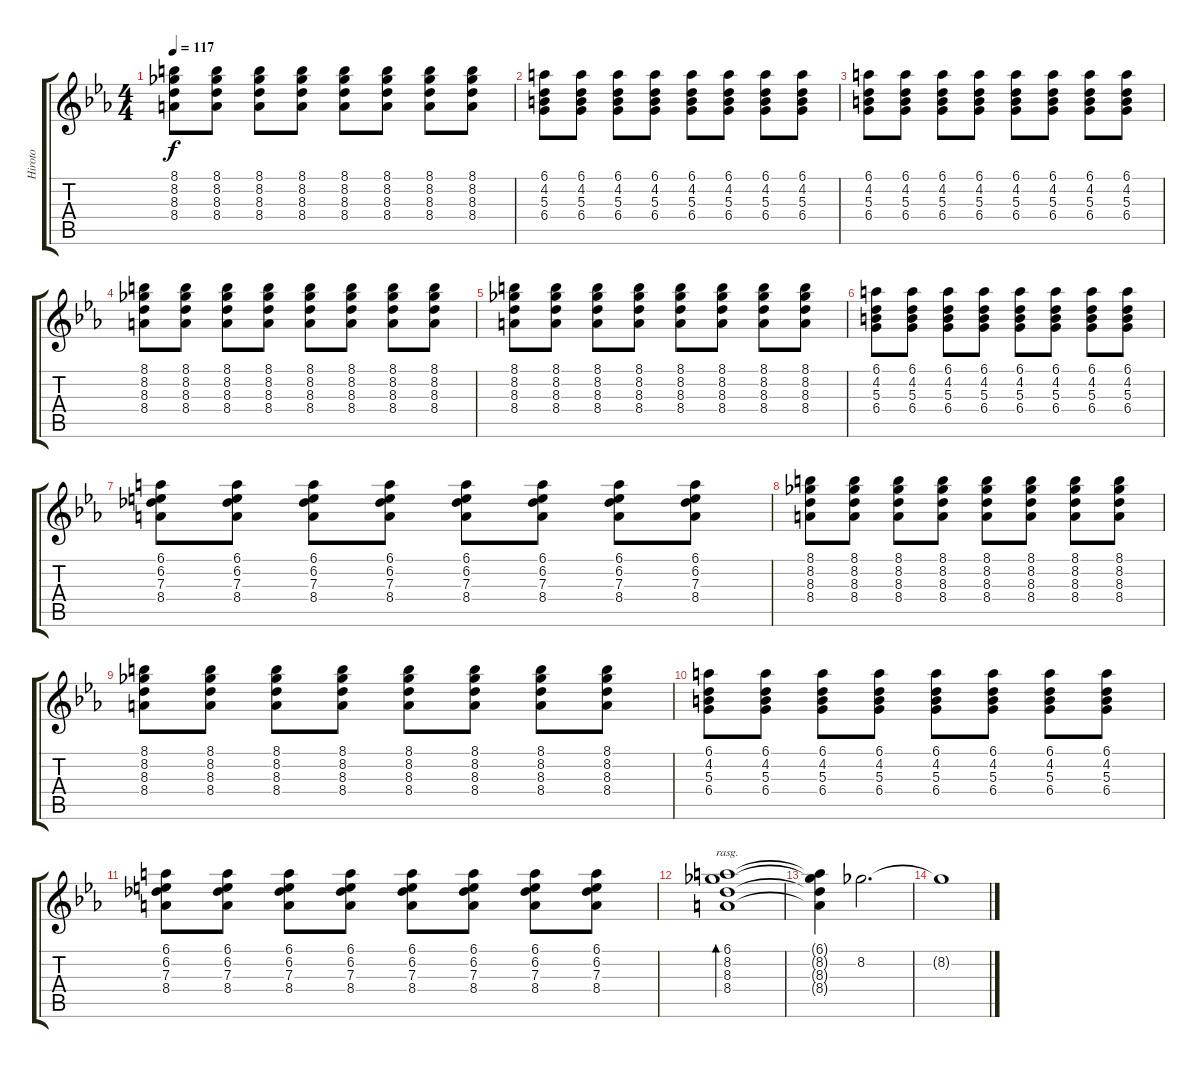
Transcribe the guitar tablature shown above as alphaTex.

\track ("Hiroto" "Hiroto") {instrument distortionguitar}
\staff {score tabs}
\tuning (Eb4 Bb3 Gb3 Db3 Ab2 Eb2) {hide}
\ts (4 4)
\tempo 117
\clef g2
\ks eb
(8.1 8.2 8.3 8.4).8{dy f} (8.1 8.2 8.3 8.4).8 (8.1 8.2 8.3 8.4).8 (8.1 8.2 8.3 8.4).8 (8.1 8.2 8.3 8.4).8 (8.1 8.2 8.3 8.4).8 (8.1 8.2 8.3 8.4).8 (8.1 8.2 8.3 8.4).8 |
(6.1 4.2 5.3 6.4).8 (6.1 4.2 5.3 6.4).8 (6.1 4.2 5.3 6.4).8 (6.1 4.2 5.3 6.4).8 (6.1 4.2 5.3 6.4).8 (6.1 4.2 5.3 6.4).8 (6.1 4.2 5.3 6.4).8 (6.1 4.2 5.3 6.4).8 |
(6.1 4.2 5.3 6.4).8 (6.1 4.2 5.3 6.4).8 (6.1 4.2 5.3 6.4).8 (6.1 4.2 5.3 6.4).8 (6.1 4.2 5.3 6.4).8 (6.1 4.2 5.3 6.4).8 (6.1 4.2 5.3 6.4).8 (6.1 4.2 5.3 6.4).8 |
(8.1 8.2 8.3 8.4).8 (8.1 8.2 8.3 8.4).8 (8.1 8.2 8.3 8.4).8 (8.1 8.2 8.3 8.4).8 (8.1 8.2 8.3 8.4).8 (8.1 8.2 8.3 8.4).8 (8.1 8.2 8.3 8.4).8 (8.1 8.2 8.3 8.4).8 |
(8.1 8.2 8.3 8.4).8 (8.1 8.2 8.3 8.4).8 (8.1 8.2 8.3 8.4).8 (8.1 8.2 8.3 8.4).8 (8.1 8.2 8.3 8.4).8 (8.1 8.2 8.3 8.4).8 (8.1 8.2 8.3 8.4).8 (8.1 8.2 8.3 8.4).8 |
(6.1 4.2 5.3 6.4).8 (6.1 4.2 5.3 6.4).8 (6.1 4.2 5.3 6.4).8 (6.1 4.2 5.3 6.4).8 (6.1 4.2 5.3 6.4).8 (6.1 4.2 5.3 6.4).8 (6.1 4.2 5.3 6.4).8 (6.1 4.2 5.3 6.4).8 |
(6.1 6.2 7.3 8.4).8 (6.1 6.2 7.3 8.4).8 (6.1 6.2 7.3 8.4).8 (6.1 6.2 7.3 8.4).8 (6.1 6.2 7.3 8.4).8 (6.1 6.2 7.3 8.4).8 (6.1 6.2 7.3 8.4).8 (6.1 6.2 7.3 8.4).8 |
(8.1 8.2 8.3 8.4).8 (8.1 8.2 8.3 8.4).8 (8.1 8.2 8.3 8.4).8 (8.1 8.2 8.3 8.4).8 (8.1 8.2 8.3 8.4).8 (8.1 8.2 8.3 8.4).8 (8.1 8.2 8.3 8.4).8 (8.1 8.2 8.3 8.4).8 |
(8.1 8.2 8.3 8.4).8 (8.1 8.2 8.3 8.4).8 (8.1 8.2 8.3 8.4).8 (8.1 8.2 8.3 8.4).8 (8.1 8.2 8.3 8.4).8 (8.1 8.2 8.3 8.4).8 (8.1 8.2 8.3 8.4).8 (8.1 8.2 8.3 8.4).8 |
(6.1 4.2 5.3 6.4).8 (6.1 4.2 5.3 6.4).8 (6.1 4.2 5.3 6.4).8 (6.1 4.2 5.3 6.4).8 (6.1 4.2 5.3 6.4).8 (6.1 4.2 5.3 6.4).8 (6.1 4.2 5.3 6.4).8 (6.1 4.2 5.3 6.4).8 |
(6.1 6.2 7.3 8.4).8 (6.1 6.2 7.3 8.4).8 (6.1 6.2 7.3 8.4).8 (6.1 6.2 7.3 8.4).8 (6.1 6.2 7.3 8.4).8 (6.1 6.2 7.3 8.4).8 (6.1 6.2 7.3 8.4).8 (6.1 6.2 7.3 8.4).8 |
(6.1 8.2 8.3 8.4).1{bd 240 rasg ii} |
(6.1{t} 8.2{t} 8.3{t} 8.4{t}).4 8.2.2{d} |
8.2{t}.1
